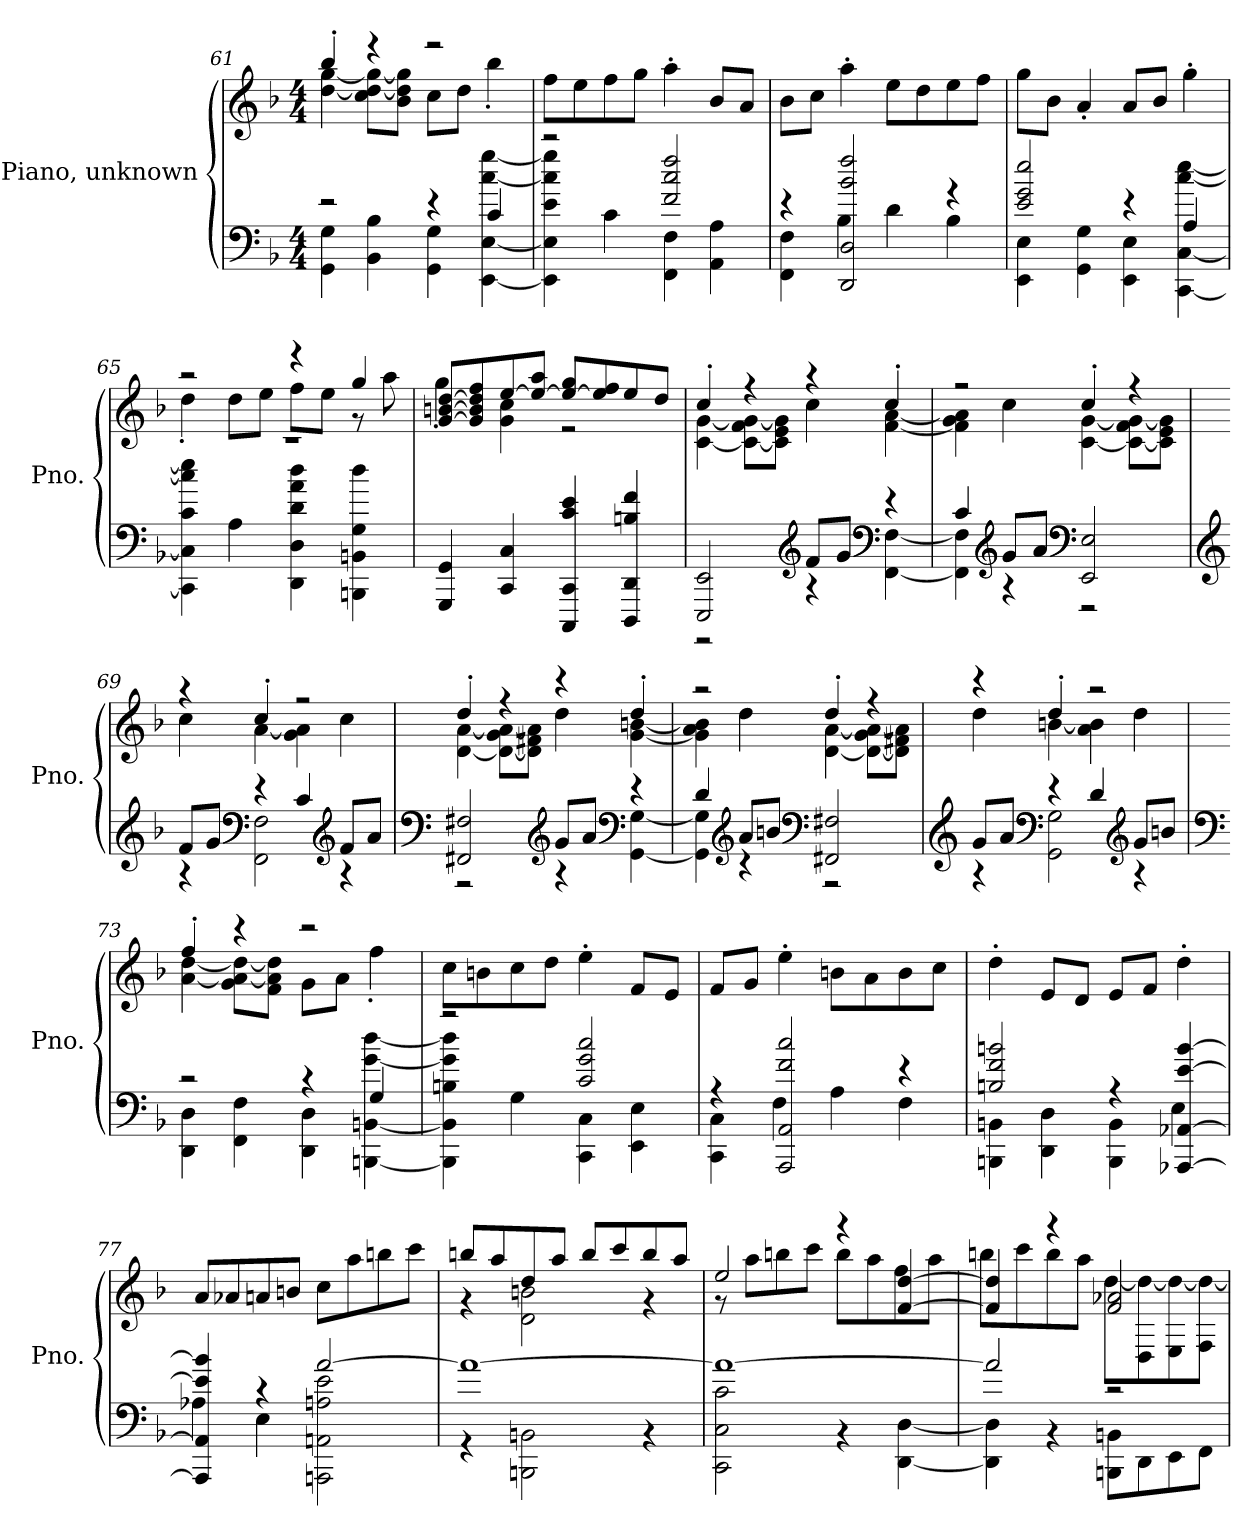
**kern	**kern
*part1	*part1
*staff2	*staff1
*I"Piano, unknown	*
*I'Pno.	*
*clefF4	*clefG2
*k[b-]	*k[b-]
*M4/4	*M4/4
=61	=61
*^	*^
2r	4GG\ 4G\	4bb-'/	[4dd\ [4gg\
.	4BB-\ 4B-\	4r	8cc\ 8dd\_ 8gg\_L
.	.	.	8b-\ 8dd\] 8gg\]J
4r	4GG\ 4G\	2r	8cc\L
.	.	.	8dd\J
4c/	[4EE\ [4E\ [4cc\ [4gg\	.	4bb-'\
*	*	*v	*v
!!LO:LB:g=z
=62	=62	=62
2r	4EE\] 4E\] 4e\ 4cc\] 4gg\]	8ff\L
.	.	8ee\
.	4c\	8ff\
.	.	8gg\J
2f/ 2cc/ 2ff/	4FF\ 4F\	4aa'\
.	4AA\ 4A\	8b-/L
.	.	8a/J
=63	=63	=63
4r	4FF\ 4F\	8b-\L
.	.	8cc\J
2DD/ 2D/ 2b-/ 2ff/	4B-\	4aa'\
.	4d\	8ee\L
.	.	8dd\
4r	4B-\	8ee\
.	.	8ff\J
=64	=64	=64
2e/ 2g/ 2ee/	4EE\ 4E\	8gg\L
.	.	8b-\J
.	4GG\ 4G\	4a'/
4r	4EE\ 4E\	8a/L
.	.	8b-/J
4A/	[4CC\ [4C\ [4cc\ [4ee\	4gg'\
=65	=65	=65
*	*	*^
1r	4CC\] 4C\] 4c\ 4cc\] 4ee\]	2r	4dd'\
.	4A\	.	8dd\L
.	.	.	8ee\J
.	4DD\ 4D\ 4d\ 4a\ 4dd\	4r	8ff\L
.	.	.	8ee\J
.	4BBBn\ 4BBn\ 4G\ 4dd\	4gg/	8r
.	.	.	8aa\
*v	*v	*	*
=66	=66	=66
4GGG/ 4GG/	[8g/ [8bn/ [8dd/L	4gg'\
.	8g/] 8b/] 8dd/] 8ff/	.
4CC/ 4C/	[8ee/	4g\ 4cc\
.	8ee/_ 8aa/J	.
4CCC/ 4CC/ 4c/ 4e/	8ee/_ 8gg/L	2r
.	8ee/] 8ff/	.
4DDD/ 4DD/ 4Bn/ 4f/	8ee/	.
.	8dd/J	.
!!LO:PB:g=z	!!
=67	=67	=67
*^	*	*
2EEE/ 2EE/	2r	4cc'/	[4c\ [4g\
.	.	4r	8c\_ 8f\ 8g\_L
.	.	.	8c\] 8e\ 8g\]J
*clefG2	*	*	*
8f/L	4r	4r	4cc\
8g/J	.	.	.
*clefF4	*	*	*
4r	[4FF\ [4F\	4cc'/	[4f\ [4a\
=68	=68	=68	=68
4c/	4FF\] 4F\]	2r	4f\] 4g\ 4a\]
*clefG2	*	*	*
8g/L	4r	.	4cc\
8a/J	.	.	.
*clefF4	*	*	*
2EE/ 2E/	2r	4cc'/	[4c\ [4g\
.	.	4r	8c\_ 8f\ 8g\_L
.	.	.	8c\] 8e\ 8g\]J
=69	=69	=69	=69
*clefG2	*	*	*
8f/L	4r	4r	4cc\
8g/J	.	.	.
*clefF4	*	*	*
4r	2FF\ 2F\	4cc'/	[4a\
4c/	.	2r	4g\ 4a\]
*clefG2	*	*	*
8f/L	4r	.	4cc\
8a/J	.	.	.
!!LO:LB:g=z	!!
=70	=70	=70	=70
*clefF4	*	*	*
2FF#X/ 2F#X/	2r	4dd'/	[4d\ [4a\
.	.	4r	8d\_ 8g\ 8a\_L
.	.	.	8d\] 8f#X\ 8a\]J
*clefG2	*	*	*
8g/L	4r	4r	4dd\
8a/J	.	.	.
*clefF4	*	*	*
4r	[4GG\ [4G\	4dd'/	[4g\ [4bn\
=71	=71	=71	=71
4d/	4GG\] 4G\]	2r	4g\] 4a\ 4b\]
*clefG2	*	*	*
8a/L	4r	.	4dd\
8bn/J	.	.	.
*clefF4	*	*	*
2FF#X/ 2F#X/	2r	4dd'/	[4d\ [4a\
.	.	4r	8d\_ 8g\ 8a\_L
.	.	.	8d\] 8f#X\ 8a\]J
=72	=72	=72	=72
*clefG2	*	*	*
8g/L	4r	4r	4dd\
8a/J	.	.	.
*clefF4	*	*	*
4r	2GG\ 2G\	4dd'/	[4bn\
4d/	.	2r	4a\ 4b\]
*clefG2	*	*	*
8g/L	4r	.	4dd\
8bn/J	.	.	.
!!LO:LB:g=z	!!
=73	=73	=73	=73
*clefF4	*	*	*
2r	4DD\ 4D\	4ff'/	[4a\ [4dd\
.	4FF\ 4F\	4r	8g\ 8a\_ 8dd\_L
.	.	.	8f\ 8a\] 8dd\]J
4r	4DD\ 4D\	2r	8g\L
.	.	.	8a\J
4G/	[4BBBn\ [4BBn\ [4g\ [4dd\	.	4ff'\
*	*	*v	*v
=74	=74	=74
2r	4BBB\] 4BB\] 4Bn\ 4g\] 4dd\]	8cc\L
.	.	8bn\
.	4G\	8cc\
.	.	8dd\J
2c/ 2g/ 2cc/	4CC\ 4C\	4ee'\
.	4EE\ 4E\	8f/L
.	.	8e/J
=75	=75	=75
4r	4CC\ 4C\	8f/L
.	.	8g/J
2AAA/ 2AA/ 2f/ 2cc/	4F\	4ee'\
.	4A\	8bn\L
.	.	8a\
4r	4F\	8b\
.	.	8cc\J
=76	=76	=76
2Bn/ 2f/ 2bn/	4BBBn\ 4BBn\	4dd'\
.	4DD\ 4D\	8e/L
.	.	8d/J
4r	4BBB\ 4BB\	8e/L
.	.	8f/J
[4AAA-X/ [4AA-X/ [4e/ [4b/	4E\	4dd'\
=77	=77	=77
4AAA-/] 4AA-/] 4e/] 4b/]	4A-X\	8a/L
.	.	8a-X/
4r	4E\	8an/
.	.	8bn/J
[2a/	2AAAn\ 2AAn\ 2An\ 2e\	8cc\L
.	.	8aa\
.	.	8bbn\
.	.	8ccc\J
!!LO:LB:g=z
=78	=78	=78
*	*	*^
1a_	4r	8bbn/L	4r
.	.	8aa/	.
.	2BBBn\ 2BBn\	8dd/	2d\ 2bn\
.	.	8aa/J	.
.	.	8bb/L	.
.	.	8ccc/	.
.	4r	8bb/	4r
.	.	8aa/J	.
=79	=79	=79	=79
1a_	2CC\ 2C\ 2c\	2ee/	8r
.	.	.	8aa\L
.	.	.	8bbn\
.	.	.	8ccc\J
.	4r	4r	8bb\L
.	.	.	8aa\
.	[4DD\ [4D\	[4f/ [4dd/	8ff\
.	.	.	8aa\J
=80	=80	=80	=80
2a/]	4DD\] 4D\]	4f/] 4dd/]	8bbn\L
.	.	.	8ccc\
.	4r	4r	8bb\
.	.	.	8aa\J
2r	8BBBn\ 8BBn\L	2f/ 2a-X/	[8dd\L
.	8DD\	.	8D\ 8dd\_
.	8EE\	.	8E\ 8dd\_
.	8FF\J	.	8F\ 8dd\_J
*v	*v	*	*
*	*v	*v
=	=
*-	*-
